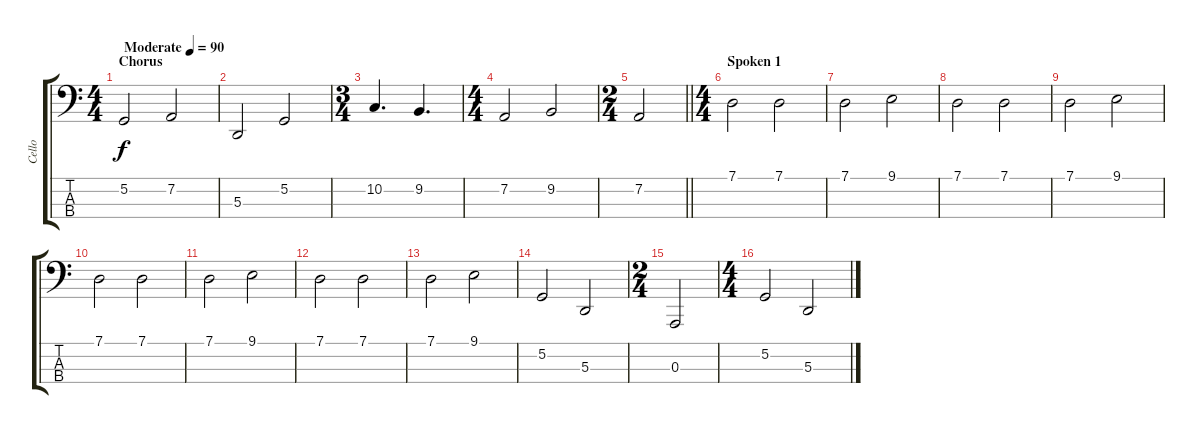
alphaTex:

\track ("Cello" "Cello") {instrument cello}
\staff {score tabs}
\tuning (G2 D2 A1 E1) {hide}
\ts (4 4)
\section ("" "Chorus")
\tempo (90 "Moderate")
\clef f4
\ks c
5.2.2{dy f instrument cello} 7.2.2 |
5.3.2 5.2.2 |
\ts (3 4)
10.2.4{d} 9.2.4{d} |
\ts (4 4)
7.2.2 9.2.2 |
\ts (2 4)
\barLineRight lightlight
7.2.2 |
\ts (4 4)
\section ("" "Spoken 1")
7.1.2 7.1.2 |
7.1.2 9.1.2 |
7.1.2 7.1.2 |
7.1.2 9.1.2 |
7.1.2 7.1.2 |
7.1.2 9.1.2 |
7.1.2 7.1.2 |
7.1.2 9.1.2 |
5.2.2 5.3.2 |
\ts (2 4)
0.3.2 |
\ts (4 4)
5.2.2 5.3.2
